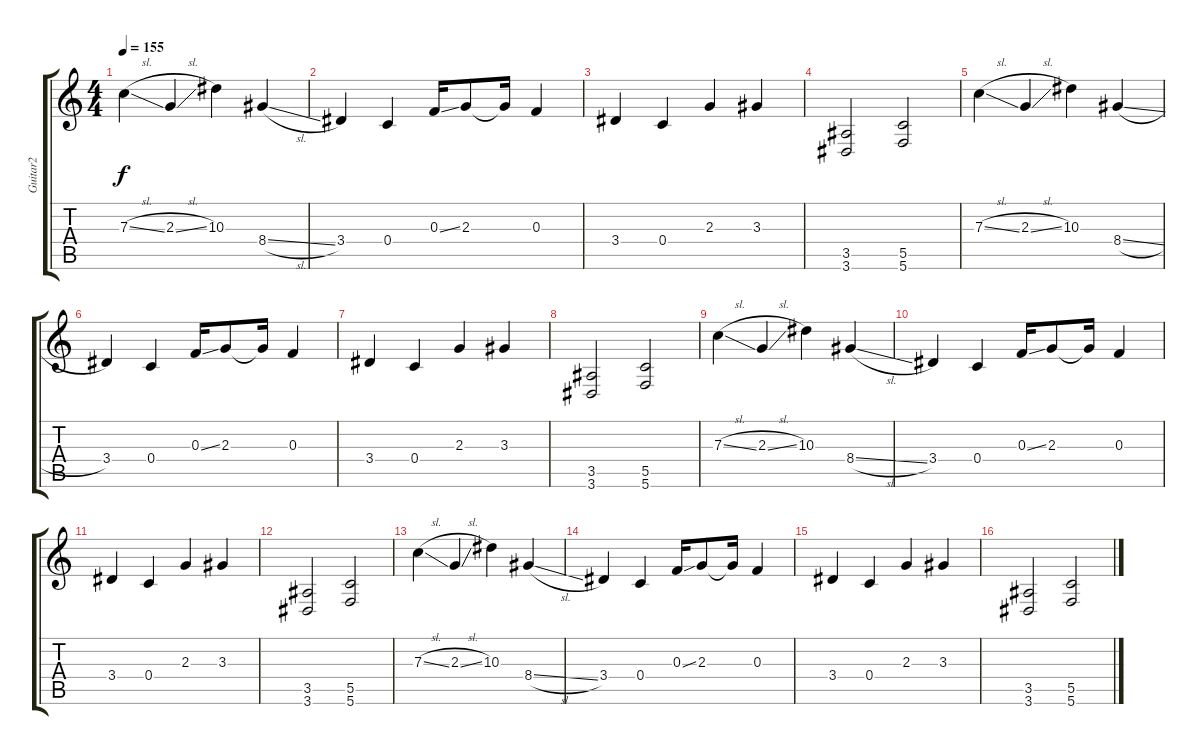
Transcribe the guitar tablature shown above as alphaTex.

\track ("Guitar2" "Guitar2") {instrument distortionguitar}
\staff {score tabs}
\tuning (D4 A3 F3 C3 G2 C2) {hide}
\ts (4 4)
\tempo 155
\clef g2
\ks c
7.3{sl}.4{dy f} 2.3{sl}.4 10.3.4 8.4{sl}.4 |
3.4.4 0.4.4 0.3{ss}.16 2.3.8 2.3{t}.16 0.3.4 |
3.4.4 0.4.4 2.3.4 3.3.4 |
(3.5 3.6).2 (5.5 5.6).2 |
7.3{sl}.4 2.3{sl}.4 10.3.4 8.4{sl}.4 |
3.4.4 0.4.4 0.3{ss}.16 2.3.8 2.3{t}.16 0.3.4 |
3.4.4 0.4.4 2.3.4 3.3.4 |
(3.5 3.6).2 (5.5 5.6).2 |
7.3{sl}.4 2.3{sl}.4 10.3.4 8.4{sl}.4 |
3.4.4 0.4.4 0.3{ss}.16 2.3.8 2.3{t}.16 0.3.4 |
3.4.4 0.4.4 2.3.4 3.3.4 |
(3.5 3.6).2 (5.5 5.6).2 |
7.3{sl}.4 2.3{sl}.4 10.3.4 8.4{sl}.4 |
3.4.4 0.4.4 0.3{ss}.16 2.3.8 2.3{t}.16 0.3.4 |
3.4.4 0.4.4 2.3.4 3.3.4 |
(3.5 3.6).2 (5.5 5.6).2
